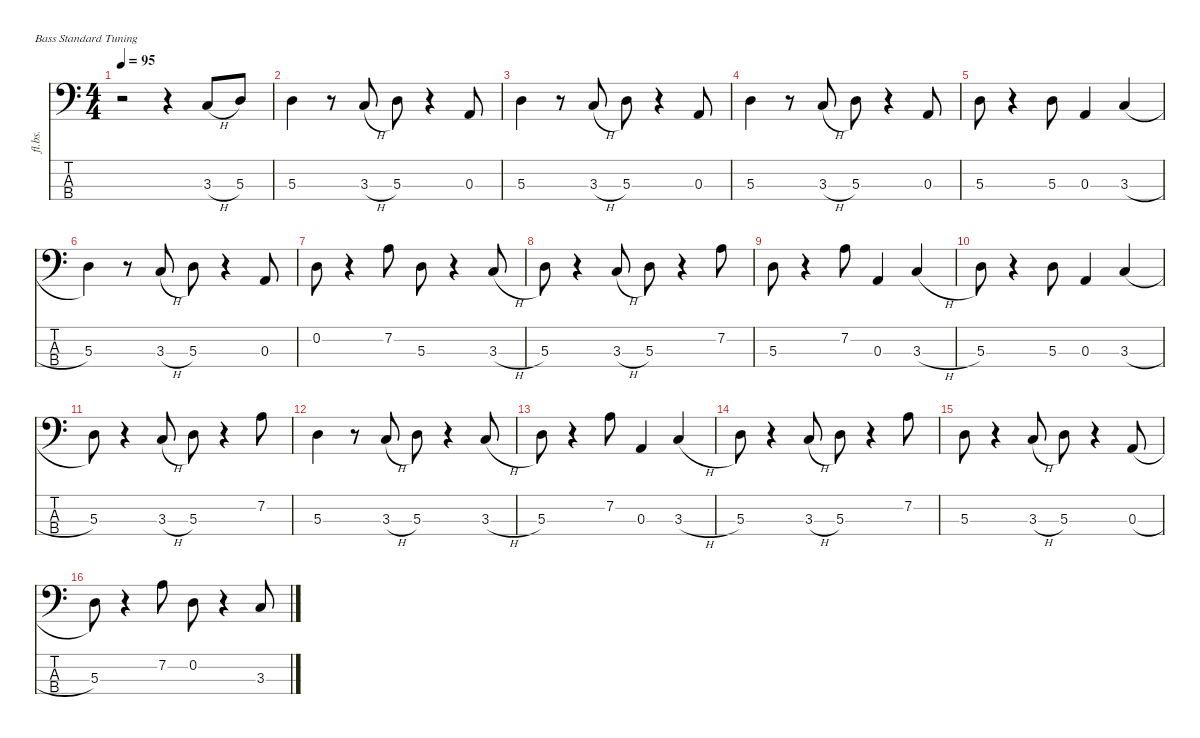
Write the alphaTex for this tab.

\defaultSystemsLayout 4
\hideDynamics
\bracketExtendMode nobrackets
\otherSystemsTrackNameOrientation horizontal
\track ("Bass" "fl.bs.") {instrument fretlessbass}
\staff {score tabs}
\tuning (G2 D2 A1 E1)
\ts (4 4)
\tempo 95
\clef f4
\ks c
r.2{dy fff} r.4 3.3{h}.8 5.3.8 |
5.3.4 r.8 3.3{h}.8 5.3.8 r.4 0.3.8 |
5.3.4 r.8 3.3{h}.8 5.3.8 r.4 0.3.8 |
5.3.4 r.8 3.3{h}.8 5.3.8 r.4 0.3.8 |
5.3.8 r.4 5.3.8 0.3.4 3.3{h}.4 |
5.3.4 r.8 3.3{h}.8 5.3.8 r.4 0.3.8 |
0.2.8 r.4 7.2.8 5.3.8 r.4 3.3{h}.8 |
5.3.8 r.4 3.3{h}.8 5.3.8 r.4 7.2.8 |
5.3.8 r.4 7.2.8 0.3.4 3.3{h}.4 |
5.3.8 r.4 5.3.8 0.3.4 3.3{h}.4 |
5.3.8 r.4 3.3{h}.8 5.3.8 r.4 7.2.8 |
5.3.4 r.8 3.3{h}.8 5.3.8 r.4 3.3{h}.8 |
5.3.8 r.4 7.2.8 0.3.4 3.3{h}.4 |
5.3.8 r.4 3.3{h}.8 5.3.8 r.4 7.2.8 |
5.3.8 r.4 3.3{h}.8 5.3.8 r.4 0.3{h}.8 |
5.3.8 r.4 7.2.8 0.2.8 r.4 3.3{h}.8
